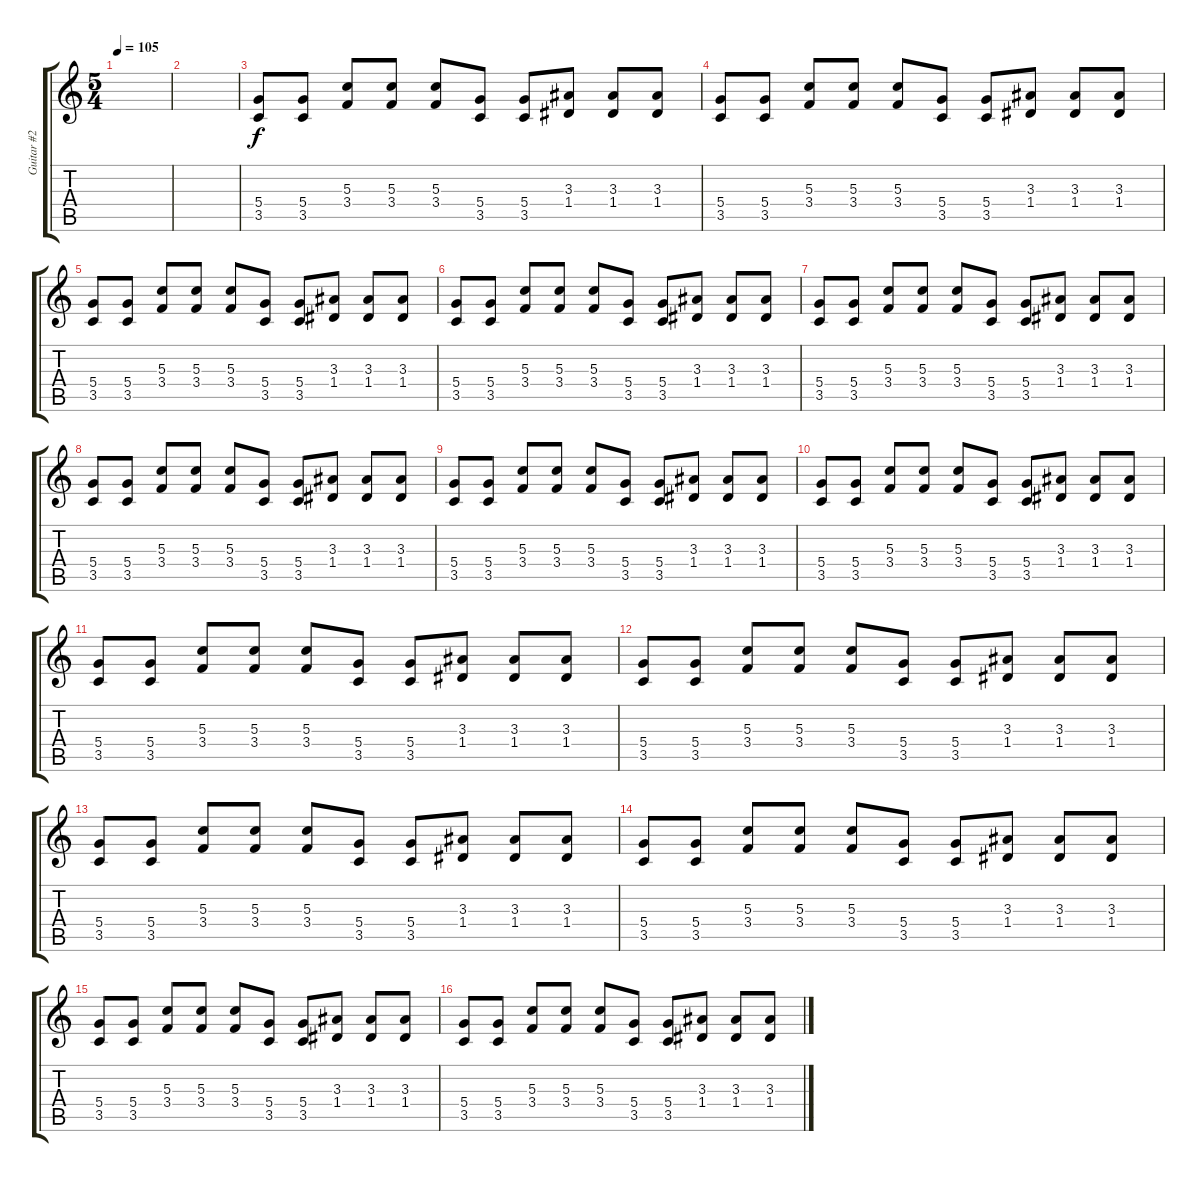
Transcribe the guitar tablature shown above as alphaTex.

\track ("Guitar #2" "Guitar #2") {instrument electricguitarmuted}
\staff {score tabs}
\tuning (E4 B3 G3 D3 A2 E2) {hide}
\ts (5 4)
\tempo 105
\clef g2
\ks c
|
|
(5.4 3.5).8 (5.4 3.5).8 (5.3 3.4).8 (5.3 3.4).8 (5.3 3.4).8 (5.4 3.5).8 (5.4 3.5).8 (3.3 1.4).8 (3.3 1.4).8 (3.3 1.4).8 |
(5.4 3.5).8 (5.4 3.5).8 (5.3 3.4).8 (5.3 3.4).8 (5.3 3.4).8 (5.4 3.5).8 (5.4 3.5).8 (3.3 1.4).8 (3.3 1.4).8 (3.3 1.4).8 |
(5.4 3.5).8 (5.4 3.5).8 (5.3 3.4).8 (5.3 3.4).8 (5.3 3.4).8 (5.4 3.5).8 (5.4 3.5).8 (3.3 1.4).8 (3.3 1.4).8 (3.3 1.4).8 |
(5.4 3.5).8 (5.4 3.5).8 (5.3 3.4).8 (5.3 3.4).8 (5.3 3.4).8 (5.4 3.5).8 (5.4 3.5).8 (3.3 1.4).8 (3.3 1.4).8 (3.3 1.4).8 |
(5.4 3.5).8 (5.4 3.5).8 (5.3 3.4).8 (5.3 3.4).8 (5.3 3.4).8 (5.4 3.5).8 (5.4 3.5).8 (3.3 1.4).8 (3.3 1.4).8 (3.3 1.4).8 |
(5.4 3.5).8 (5.4 3.5).8 (5.3 3.4).8 (5.3 3.4).8 (5.3 3.4).8 (5.4 3.5).8 (5.4 3.5).8 (3.3 1.4).8 (3.3 1.4).8 (3.3 1.4).8 |
(5.4 3.5).8 (5.4 3.5).8 (5.3 3.4).8 (5.3 3.4).8 (5.3 3.4).8 (5.4 3.5).8 (5.4 3.5).8 (3.3 1.4).8 (3.3 1.4).8 (3.3 1.4).8 |
(5.4 3.5).8 (5.4 3.5).8 (5.3 3.4).8 (5.3 3.4).8 (5.3 3.4).8 (5.4 3.5).8 (5.4 3.5).8 (3.3 1.4).8 (3.3 1.4).8 (3.3 1.4).8 |
(5.4 3.5).8 (5.4 3.5).8 (5.3 3.4).8 (5.3 3.4).8 (5.3 3.4).8 (5.4 3.5).8 (5.4 3.5).8 (3.3 1.4).8 (3.3 1.4).8 (3.3 1.4).8 |
(5.4 3.5).8 (5.4 3.5).8 (5.3 3.4).8 (5.3 3.4).8 (5.3 3.4).8 (5.4 3.5).8 (5.4 3.5).8 (3.3 1.4).8 (3.3 1.4).8 (3.3 1.4).8 |
(5.4 3.5).8 (5.4 3.5).8 (5.3 3.4).8 (5.3 3.4).8 (5.3 3.4).8 (5.4 3.5).8 (5.4 3.5).8 (3.3 1.4).8 (3.3 1.4).8 (3.3 1.4).8 |
(5.4 3.5).8 (5.4 3.5).8 (5.3 3.4).8 (5.3 3.4).8 (5.3 3.4).8 (5.4 3.5).8 (5.4 3.5).8 (3.3 1.4).8 (3.3 1.4).8 (3.3 1.4).8 |
(5.4 3.5).8 (5.4 3.5).8 (5.3 3.4).8 (5.3 3.4).8 (5.3 3.4).8 (5.4 3.5).8 (5.4 3.5).8 (3.3 1.4).8 (3.3 1.4).8 (3.3 1.4).8 |
(5.4 3.5).8 (5.4 3.5).8 (5.3 3.4).8 (5.3 3.4).8 (5.3 3.4).8 (5.4 3.5).8 (5.4 3.5).8 (3.3 1.4).8 (3.3 1.4).8 (3.3 1.4).8
